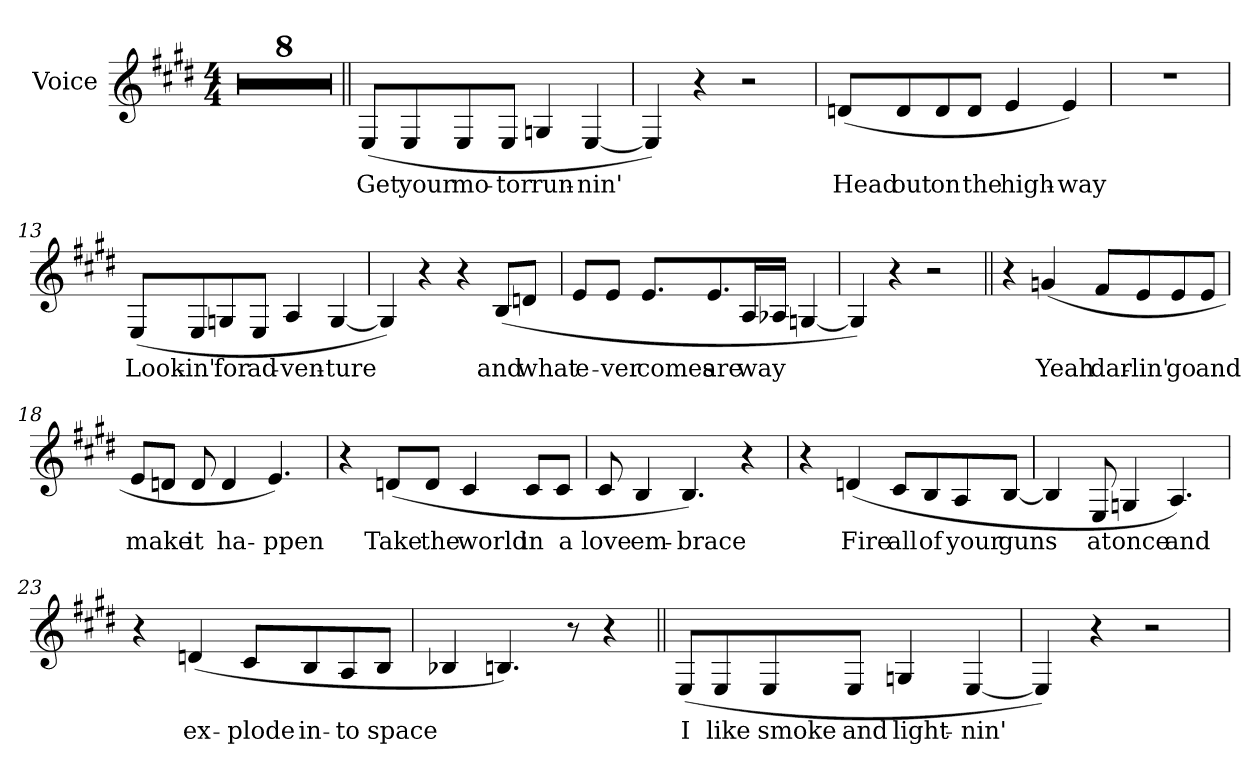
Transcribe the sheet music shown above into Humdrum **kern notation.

**kern	**text
*part1	*part1
*staff1	*staff1
*I"Voice	*
*I'Voice	*
!!LO:PB:g=z
*clefG2	*
*k[f#c#g#d#]	*
*E:	*
*M4/4	*
=1	=1
1r	.
=2	=2
1r	.
=3	=3
1r	.
=4	=4
1r	.
=5	=5
1r	.
=6	=6
1r	.
=7	=7
1r	.
=8	=8
1r	.
!!LO:LB:g=z
=9||	=9||
!	!LO:LY:b:color=#000000
(8Ei/L	Get
!	!LO:LY:b:color=#000000
8Ei/	your
!	!LO:LY:b:color=#000000
8Ei/	mo-
!	!LO:LY:b:color=#000000
8Ei/J	-tor
!	!LO:LY:b:color=#000000
4Gni/	run-
!	!LO:LY:b:color=#000000
[4Ei/	-nin'
=10	=10
4Ei/])	.
4r	.
2r	.
=11	=11
!	!LO:LY:b:color=#000000
(8dni/L	Head
!	!LO:LY:b:color=#000000
8di/	out
!	!LO:LY:b:color=#000000
8di/	on
!	!LO:LY:b:color=#000000
8di/J	the
!	!LO:LY:b:color=#000000
4ei/	high-
!	!LO:LY:b:color=#000000
4ei/)	-way
=12	=12
1r	.
!!LO:LB:g=z
=13	=13
!	!LO:LY:b:color=#000000
(8Ei/L	Look-
!	!LO:LY:b:color=#000000
8Ei/	-in'
!	!LO:LY:b:color=#000000
8Gni/	for
!	!LO:LY:b:color=#000000
8Ei/J	ad-
!	!LO:LY:b:color=#000000
4Ai/	-ven-
!	!LO:LY:b:color=#000000
[4Gi/	-ture
=14	=14
4Gi/])	.
4r	.
4r	.
!	!LO:LY:b:color=#000000
(8Bi/L	and
!	!LO:LY:b:color=#000000
8dni/J	what
=15	=15
!	!LO:LY:b:color=#000000
8ei/L	e-
!	!LO:LY:b:color=#000000
8ei/J	-ver
!	!LO:LY:b:color=#000000
8.ei/L	comes
!	!LO:LY:b:color=#000000
8.ei/	are
!	!LO:LY:b:color=#000000
16Ai/L	way
16A-Xi/JJ	.
[4Gni/	.
=16	=16
4Gi/])	.
4r	.
2r	.
!!LO:LB:g=z
=17||	=17||
4r	.
!	!LO:LY:b:color=#000000
(4gni/	Yeah
!	!LO:LY:b:color=#000000
8f#i/L	dar-
!	!LO:LY:b:color=#000000
8ei/	-lin'
!	!LO:LY:b:color=#000000
8ei/	go
!	!LO:LY:b:color=#000000
8ei/J	and
=18	=18
!	!LO:LY:b:color=#000000
8ei/L	make
8dni/J	.
!	!LO:LY:b:color=#000000
8di/	it
!	!LO:LY:b:color=#000000
4di/	ha-
!	!LO:LY:b:color=#000000
4.ei/)	-ppen
=19	=19
4r	.
!	!LO:LY:b:color=#000000
(8dni/L	Take
!	!LO:LY:b:color=#000000
8di/J	the
!	!LO:LY:b:color=#000000
4c#i/	world
!	!LO:LY:b:color=#000000
8c#i/L	in
!	!LO:LY:b:color=#000000
8c#i/J	a
=20	=20
!	!LO:LY:b:color=#000000
8c#i/	love
!	!LO:LY:b:color=#000000
4Bi/	em-
!	!LO:LY:b:color=#000000
4.Bi/)	-brace
4r	.
!!LO:LB:g=z
=21	=21
4r	.
!	!LO:LY:b:color=#000000
(4dni/	Fire
!	!LO:LY:b:color=#000000
8c#i/L	all
!	!LO:LY:b:color=#000000
8Bi/	of
!	!LO:LY:b:color=#000000
8Ai/	your
!	!LO:LY:b:color=#000000
[8Bi/J	guns
=22	=22
4Bi/]	.
!	!LO:LY:b:color=#000000
8Ei/	at
!	!LO:LY:b:color=#000000
4Gni/	once
!	!LO:LY:b:color=#000000
4.Ai/)	and
=23	=23
4r	.
!	!LO:LY:b:color=#000000
(4dni/	ex-
!	!LO:LY:b:color=#000000
8c#i/L	-plode
!	!LO:LY:b:color=#000000
8Bi/	in-
!	!LO:LY:b:color=#000000
8Ai/	-to
!	!LO:LY:b:color=#000000
8Bi/J	space
=24	=24
4B-Xi/	.
4.Bni/)	.
8r	.
4r	.
!!LO:LB:g=z
=25||	=25||
!	!LO:LY:b:color=#000000
(8Ei/L	I
!	!LO:LY:b:color=#000000
8Ei/	like
!	!LO:LY:b:color=#000000
8Ei/	smoke
!	!LO:LY:b:color=#000000
8Ei/J	and
!	!LO:LY:b:color=#000000
4Gni/	light-
!	!LO:LY:b:color=#000000
[4Ei/	-nin'
=26	=26
4Ei/])	.
4r	.
2r	.
=	=
*-	*-
